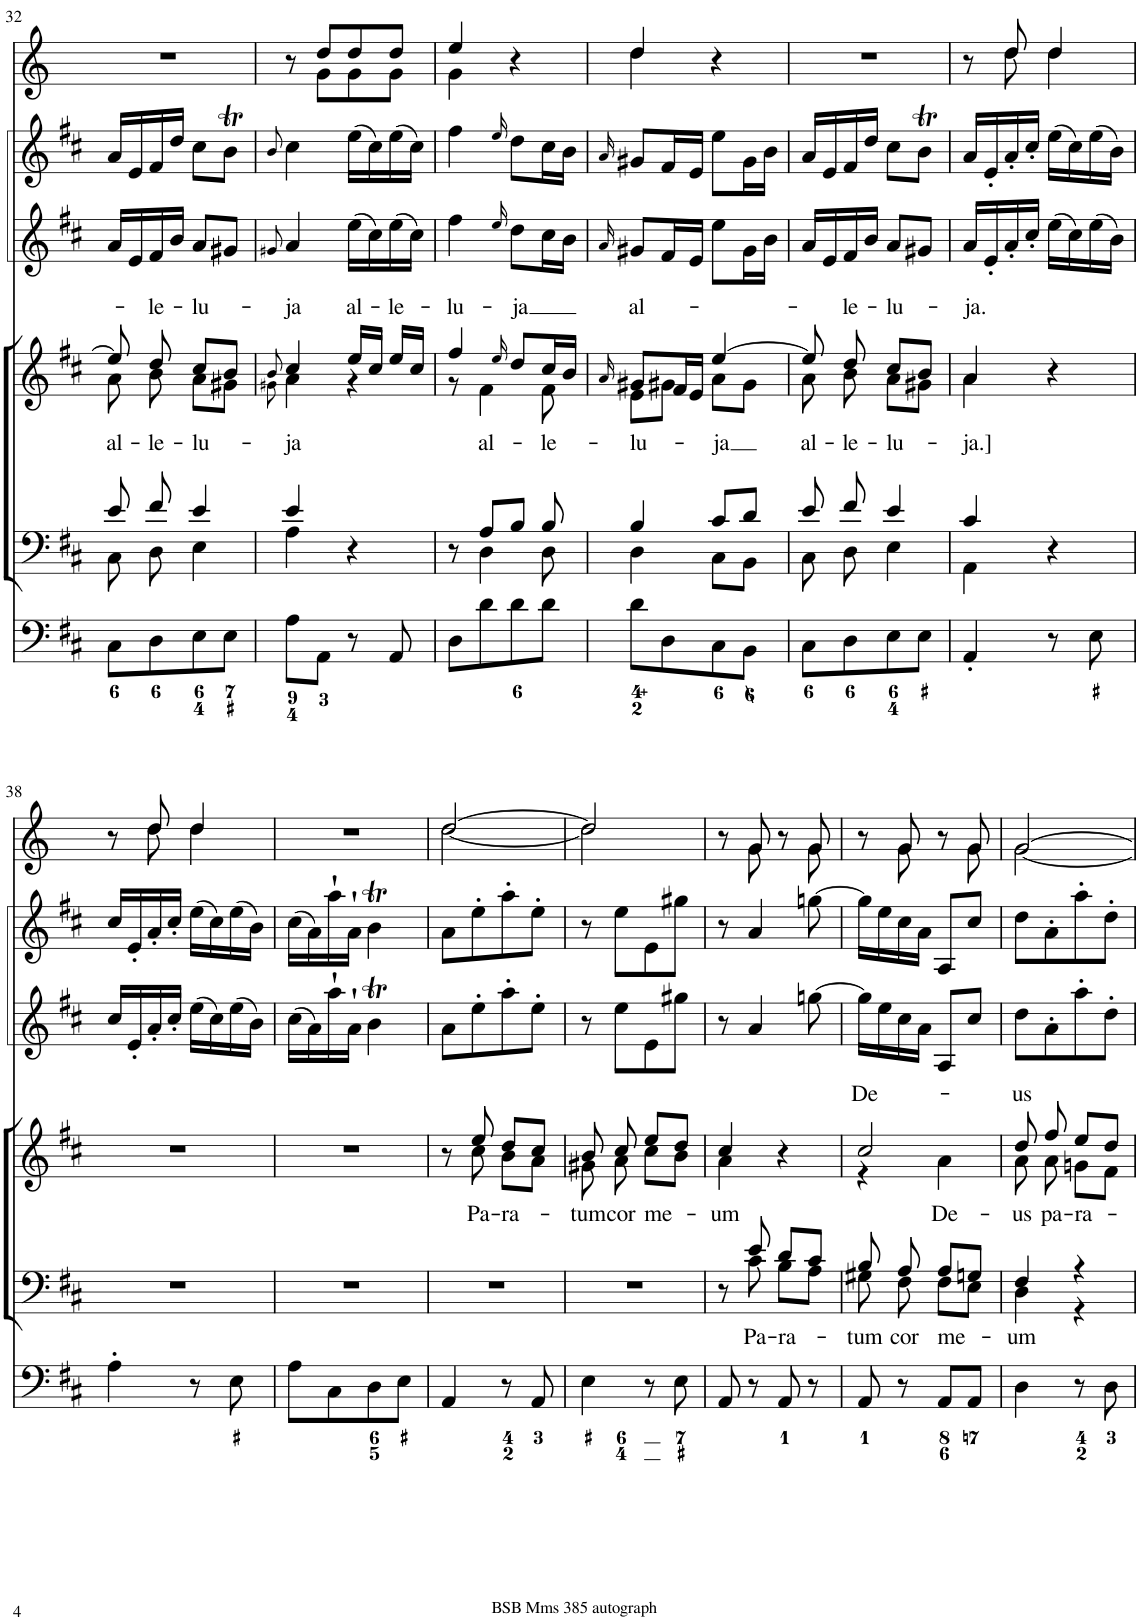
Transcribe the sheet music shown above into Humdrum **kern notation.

**kern	**kern	**text	**kern	**text	**kern	**kern	**kern
*part6	*part5	*part5	*part4	*part4	*part3	*part2	*part1
*staff6	*staff5	*staff5	*staff4	*staff4	*staff3	*staff2	*staff1
*I"Organ	*I"Voice	*	*I"Voice	*	*I"Violin	*I"Violini	*I"Clarini in D
*	*	*	*	*	*I'Vln	*I'Vln	*
!!LO:PB:g=z
*clefF4	*clefF4	*	*clefG2	*	*clefG2	*clefG2	*clefG2
*	*	*	*	*	*	*	*Trd-1c-2
*k[f#c#]	*k[f#c#]	*	*k[f#c#]	*	*k[f#c#]	*k[f#c#]	*k[]
*M2/4	*M2/4	*	*M2/4	*	*M2/4	*M2/4	*M2/4
=32	=32	=32	=32	=32	=32	=32	=32
*	*^	*	*^	*	*	*	*
!	!	!	!	!	!	!LO:LY:b	!	!	!
8C#\L	8e/	8C#\	.	8ee/]	8a\	al-	16a/LL	16a/LL	2r
.	.	.	.	.	.	.	16e/	16e/	.
!	!	!	!	!	!	!LO:LY:a	!	!	!
!	!	!	!	!	!	!LO:LY:b	!	!	!
8D\	8f#/	8D\	.	8dd/	8b\	-le-	16f#/	16f#/	.
.	.	.	.	.	.	.	16b/JJ	16dd/JJ	.
!	!	!	!	!	!	!LO:LY:a	!	!	!
!	!	!	!	!	!	!LO:LY:b	!	!	!
8E\	4e/	4E\	.	8cc#/L	8a\L	-lu-	8a/L	8cc#\L	.
8E\J	.	.	.	8b/J	8g#X\J	.	8g#X/J	8bT\J	.
=33	=33	=33	=33	=33	=33	=33	=33	=33	=33
.	.	.	.	8qb/	8qg#X\	.	8qg#X/	8qb/	.
!	!	!	!	!	!	!LO:LY:a	!	!	!
!	!	!	!	!	!	!LO:LY:b	!	!	!
*	*	*	*	*	*	*	*	*	*^
8A\L	4e/	4A\	.	4cc#/	4a\	-ja	4a/	4cc#\	8r	8ryy
8AA\J	.	.	.	.	.	.	.	.	8dd/L	8g\L
!	!	!	!	!	!	!LO:LY:a	!	!	!	!
8r	4r	4ryy	.	16ee/LL	4r	al-	(16ee\LL	(16ee\LL	8dd/	8g\
.	.	.	.	16cc#/JJ	.	.	16cc#\)	16cc#\)	.	.
!	!	!	!	!	!	!LO:LY:a	!	!	!	!
8AA/	.	.	.	16ee/LL	.	-le-	(16ee\	(16ee\	8dd/J	8g\J
.	.	.	.	16cc#/JJ	.	.	16cc#\JJ)	16cc#\JJ)	.	.
=34	=34	=34	=34	=34	=34	=34	=34	=34	=34	=34
!	!	!	!	!	!	!LO:LY:a	!	!	!	!
8D\L	8r	8ryy	.	4ff#/	8r	-lu-	4ff#\	4ff#\	4ee/	4g\
!	!	!	!	!	!	!LO:LY:b	!	!	!	!
8d\	8A/L	4D\	.	.	4f#\	al-	.	.	.	.
.	.	.	.	16qee/	.	.	16qee/	16qee/	.	.
!	!	!	!	!	!	!LO:LY:a	!	!	!	!
8d\	8B/J	.	.	8dd/L	.	-ja	8dd\L	8dd\L	4r	4ryy
!	!	!	!	!	!	!LO:LY:b	!	!	!	!
8d\J	8B/	8D\	.	16cc#/L	8f#\	-le-	16cc#\L	16cc#\L	.	.
.	.	.	.	16b/JJ	.	.	16b\JJ	16b\JJ	.	.
=35	=35	=35	=35	=35	=35	=35	=35	=35	=35	=35
.	.	.	.	16qa/	.	.	16qa/	16qa/	.	.
!	!	!	!	!	!	!LO:LY:a	!	!	!	!
!	!	!	!	!	!	!LO:LY:b	!	!	!	!
8d\L	4B/	4D\	.	8g#X/L	8e\L	-lu-	8g#X/L	8g#X/L	4dd/	4dd\
8D\	.	.	.	16f#/L	8g#X\J	.	16f#/L	16f#/L	.	.
.	.	.	.	16e/JJ	.	.	16e/JJ	16e/JJ	.	.
!	!	!	!	!	!	!LO:LY:b	!	!	!	!
8C#\	8c#/L	8C#\L	.	[4ee/	8a\L	-ja	8ee\L	8ee\L	4r	4ryy
8BB\J	8d/J	8BB\J	.	.	8g#\J	.	16g#\L	16g#\L	.	.
.	.	.	.	.	.	.	16b\JJ	16b\JJ	.	.
*	*	*	*	*	*	*	*	*	*v	*v
=36	=36	=36	=36	=36	=36	=36	=36	=36	=36
!	!	!	!	!	!	!LO:LY:b	!	!	!
8C#\L	8e/	8C#\	.	8ee/]	8a\	al-	16a/LL	16a/LL	2r
.	.	.	.	.	.	.	16e/	16e/	.
!	!	!	!	!	!	!LO:LY:a	!	!	!
!	!	!	!	!	!	!LO:LY:b	!	!	!
8D\	8f#/	8D\	.	8dd/	8b\	-le-	16f#/	16f#/	.
.	.	.	.	.	.	.	16b/JJ	16dd/JJ	.
!	!	!	!	!	!	!LO:LY:a	!	!	!
!	!	!	!	!	!	!LO:LY:b	!	!	!
8E\	4e/	4E\	.	8cc#/L	8a\L	-lu-	8a/L	8cc#\L	.
8E\J	.	.	.	8b/J	8g#X\J	.	8g#X/J	8bT\J	.
=37	=37	=37	=37	=37	=37	=37	=37	=37	=37
!	!	!	!	!	!	!LO:LY:a	!	!	!
!	!	!	!	!	!	!LO:LY:b	!	!	!
*	*	*	*	*	*	*	*	*	*^
4AA'/	4c#/	4AA\	.	4a/	4a\	-ja.]	16a/LL	16a/LL	8r	8ryy
.	.	.	.	.	.	.	16e'/	16e'/	.	.
.	.	.	.	.	.	.	16a'/	16a'/	8dd/	8dd\
.	.	.	.	.	.	.	16cc#'/JJ	16cc#'/JJ	.	.
8r	4r	4ryy	.	4r	4ryy	.	(16ee\LL	(16ee\LL	4dd/	4dd\
.	.	.	.	.	.	.	16cc#\)	16cc#\)	.	.
8E\	.	.	.	.	.	.	(16ee\	(16ee\	.	.
.	.	.	.	.	.	.	16b\JJ)	16b\JJ)	.	.
*	*v	*v	*	*	*	*	*	*	*	*
*	*	*	*v	*v	*	*	*	*	*
!!LO:LB:g=z	!!
=38	=38	=38	=38	=38	=38	=38	=38	=38
4A'\	2r	.	2r	.	16cc#/LL	16cc#/LL	8r	8ryy
.	.	.	.	.	16e'/	16e'/	.	.
.	.	.	.	.	16a'/	16a'/	8dd/	8dd\
.	.	.	.	.	16cc#'/JJ	16cc#'/JJ	.	.
8r	.	.	.	.	(16ee\LL	(16ee\LL	4dd/	4dd\
.	.	.	.	.	16cc#\)	16cc#\)	.	.
8E\	.	.	.	.	(16ee\	(16ee\	.	.
.	.	.	.	.	16b\JJ)	16b\JJ)	.	.
*	*	*	*	*	*	*	*v	*v
=39	=39	=39	=39	=39	=39	=39	=39
8A\L	2r	.	2r	.	(16cc#\LL	(16cc#\LL	2r
.	.	.	.	.	16a\)	16a\)	.
8C#\	.	.	.	.	16aa`\	16aa`\	.
.	.	.	.	.	16a`\JJ	16a`\JJ	.
8D\	.	.	.	.	4bT\	4bT\	.
8E\J	.	.	.	.	.	.	.
=40	=40	=40	=40	=40	=40	=40	=40
*	*	*	*^	*	*	*	*^
4AA/	2r	.	8r	8ryy	.	8a\L	8a\L	[2dd/	[2dd\
!	!	!	!	!	!LO:LY:b	!	!	!	!
.	.	.	8ee/	8cc#\	Pa-	8ee'\	8ee'\	.	.
!	!	!	!	!	!LO:LY:b	!	!	!	!
8r	.	.	8dd/L	8b\L	-ra-	8aa'\	8aa'\	.	.
8AA/	.	.	8cc#/J	8a\J	.	8ee'\J	8ee'\J	.	.
=41	=41	=41	=41	=41	=41	=41	=41	=41	=41
!	!	!	!	!	!LO:LY:b	!	!	!	!
4E\	2r	.	8b/	8g#X\	-tum	8r	8r	2dd/]	2dd\]
!	!	!	!	!	!LO:LY:b	!	!	!	!
.	.	.	8cc#/	8a\	cor	8ee\L	8ee\L	.	.
!	!	!	!	!	!LO:LY:b	!	!	!	!
8r	.	.	8ee/L	8cc#\L	me-	8e\	8e\	.	.
8E\	.	.	8dd/J	8b\J	.	8gg#X\J	8gg#X\J	.	.
=42	=42	=42	=42	=42	=42	=42	=42	=42	=42
*	*^	*	*	*	*	*	*	*	*
!	!	!	!	!	!	!LO:LY:b	!	!	!	!
8AA/	8r	8ryy	.	4cc#/	4a\	-um	8r	8r	8r	8ryy
!	!	!	!LO:LY:b	!	!	!	!	!	!	!
8r	8e/	8c#\	Pa-	.	.	.	4a/	4a/	8g/	8g\
!	!	!	!LO:LY:b	!	!	!	!	!	!	!
8AA/	8d/L	8B\L	-ra-	4r	4ryy	.	.	.	8r	8ryy
8r	8c#/J	8A\J	.	.	.	.	[8ggn\	[8ggn\	8g/	8g\
=43	=43	=43	=43	=43	=43	=43	=43	=43	=43	=43
!	!	!	!LO:LY:b	!	!	!LO:LY:a	!	!	!	!
8AA/	8B/	8G#X\	-tum	2cc#/	4r	De-	16gg\LL]	16gg\LL]	8r	8ryy
.	.	.	.	.	.	.	16ee\	16ee\	.	.
!	!	!	!LO:LY:b	!	!	!	!	!	!	!
8r	8A/	8F#\	cor	.	.	.	16cc#\	16cc#\	8g/	8g\
.	.	.	.	.	.	.	16a\JJ	16a\JJ	.	.
!	!	!	!LO:LY:b	!	!	!LO:LY:b	!	!	!	!
8AA/L	8A/L	8F#\L	me-	.	4a\	De-	8A/L	8A/L	8r	8ryy
8AA/J	8Gn/J	8E\J	.	.	.	.	8cc#/J	8cc#/J	8g/	8g\
=44	=44	=44	=44	=44	=44	=44	=44	=44	=44	=44
!	!	!	!LO:LY:b	!	!	!LO:LY:a	!	!	!	!
!	!	!	!	!	!	!LO:LY:b	!	!	!	!
4D\	4F#/	4D\	-um	8dd/	8a\	-us	8dd\L	8dd\L	[2g/	[2g\
!	!	!	!	!	!	!LO:LY:b	!	!	!	!
.	.	.	.	8ff#/	8a\	pa-	8a'\	8a'\	.	.
!	!	!	!	!	!	!LO:LY:b	!	!	!	!
8r	4r	4r	.	8ee/L	8gn\L	-ra-	8aa'\	8aa'\	.	.
8D\	.	.	.	8dd/J	8f#\J	.	8dd'\J	8dd'\J	.	.
*	*v	*v	*	*	*	*	*	*	*v	*v
*	*	*	*v	*v	*	*	*	*
=	=	=	=	=	=	=	=
*-	*-	*-	*-	*-	*-	*-	*-
